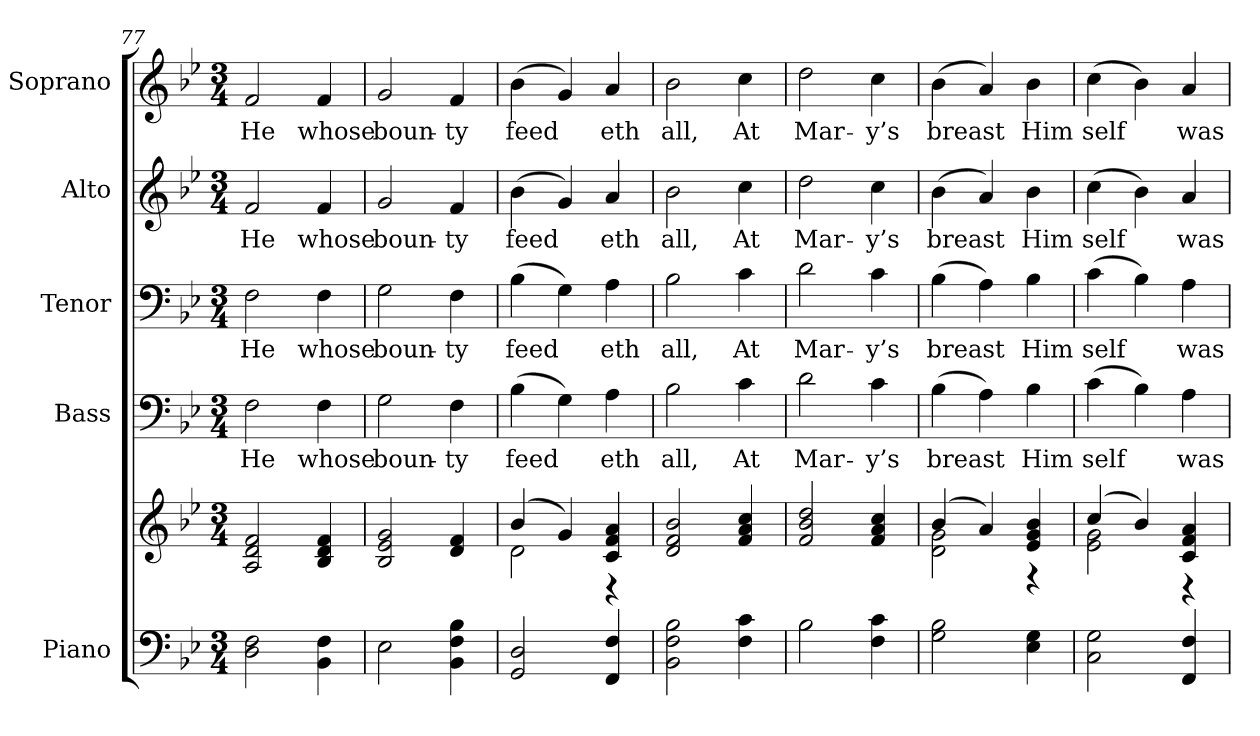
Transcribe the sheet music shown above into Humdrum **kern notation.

**kern	**kern	**kern	**text	**kern	**text	**kern	**text	**kern	**text
*part5	*part5	*part4	*part4	*part3	*part3	*part2	*part2	*part1	*part1
*staff6	*staff5	*staff4	*staff4	*staff3	*staff3	*staff2	*staff2	*staff1	*staff1
*I"Piano	*	*I"Bass	*	*I"Tenor	*	*I"Alto	*	*I"Soprano	*
*I'Pno.	*	*I'B.	*	*I'T.	*	*I'A.	*	*I'S.	*
*clefF4	*clefG2	*clefF4	*	*clefF4	*	*clefG2	*	*clefG2	*
*k[b-e-]	*k[b-e-]	*k[b-e-]	*	*k[b-e-]	*	*k[b-e-]	*	*k[b-e-]	*
*B-:	*B-:	*B-:	*	*B-:	*	*B-:	*	*B-:	*
*M3/4	*M3/4	*M3/4	*	*M3/4	*	*M3/4	*	*M3/4	*
=77	=77	=77	=77	=77	=77	=77	=77	=77	=77
!	!	!	!LO:LY:b:color=#000000	!	!	!	!	!	!
!	!	!	!	!	!LO:LY:b:color=#000000	!	!	!	!
!	!	!	!	!	!	!	!LO:LY:b:color=#000000	!	!
!	!	!	!	!	!	!	!	!	!LO:LY:b:color=#000000
2Di\ 2Fi	2Ai/ 2di 2fi	2Fi\	He	2Fi\	He	2fi/	He	2fi/	He
!	!	!	!LO:LY:b:color=#000000	!	!	!	!	!	!
!	!	!	!	!	!LO:LY:b:color=#000000	!	!	!	!
!	!	!	!	!	!	!	!LO:LY:b:color=#000000	!	!
!	!	!	!	!	!	!	!	!	!LO:LY:b:color=#000000
4BB-i\ 4Fi	4B-i/ 4di 4fi	4Fi\	whose	4Fi\	whose	4fi/	whose	4fi/	whose
=78	=78	=78	=78	=78	=78	=78	=78	=78	=78
!	!	!	!LO:LY:b:color=#000000	!	!	!	!	!	!
!	!	!	!	!	!LO:LY:b:color=#000000	!	!	!	!
!	!	!	!	!	!	!	!LO:LY:b:color=#000000	!	!
!	!	!	!	!	!	!	!	!	!LO:LY:b:color=#000000
2E-i\	2B-i/ 2e-i 2gi	2Gi\	boun-	2Gi\	boun-	2gi/	boun-	2gi/	boun-
!	!	!	!LO:LY:b:color=#000000	!	!	!	!	!	!
!	!	!	!	!	!LO:LY:b:color=#000000	!	!	!	!
!	!	!	!	!	!	!	!LO:LY:b:color=#000000	!	!
!	!	!	!	!	!	!	!	!	!LO:LY:b:color=#000000
4BB-i\ 4Fi 4B-i	4di/ 4fi	4Fi\	-ty	4Fi\	-ty	4fi/	-ty	4fi/	-ty
!!LO:PB:g=z
=79	=79	=79	=79	=79	=79	=79	=79	=79	=79
*	*^	*	*	*	*	*	*	*	*
!	!	!	!	!LO:LY:b:color=#000000	!	!	!	!	!	!
!	!	!	!	!	!	!LO:LY:b:color=#000000	!	!	!	!
!	!	!	!	!	!	!	!	!LO:LY:b:color=#000000	!	!
!	!	!	!	!	!	!	!	!	!	!LO:LY:b:color=#000000
2GGi/ 2Di	(4b-i/	2di\	(4B-i\	feed	(4B-i\	feed	(4b-i\	feed	(4b-i\	feed
.	4gi/)	.	4Gi\)	.	4Gi\)	.	4gi/)	.	4gi/)	.
!	!	!	!	!LO:LY:b:color=#000000	!	!	!	!	!	!
!	!	!	!	!	!	!LO:LY:b:color=#000000	!	!	!	!
!	!	!	!	!	!	!	!	!LO:LY:b:color=#000000	!	!
!	!	!	!	!	!	!	!	!	!	!LO:LY:b:color=#000000
4FFi/ 4Fi	4ci/ 4fi 4ai	4r	4Ai\	eth	4Ai\	eth	4ai/	eth	4ai/	eth
*	*v	*v	*	*	*	*	*	*	*	*
=80	=80	=80	=80	=80	=80	=80	=80	=80	=80
*	*^	*	*	*	*	*	*	*	*
!	!	!	!	!LO:LY:b:color=#000000	!	!	!	!	!	!
*	*v	*v	*	*	*	*	*	*	*	*
*	*^	*	*	*	*	*	*	*	*
!	!	!	!	!	!	!LO:LY:b:color=#000000	!	!	!	!
*	*v	*v	*	*	*	*	*	*	*	*
*	*^	*	*	*	*	*	*	*	*
!	!	!	!	!	!	!	!	!LO:LY:b:color=#000000	!	!
*	*v	*v	*	*	*	*	*	*	*	*
*	*^	*	*	*	*	*	*	*	*
!	!	!	!	!	!	!	!	!	!	!LO:LY:b:color=#000000
*	*v	*v	*	*	*	*	*	*	*	*
2BB-i\ 2Fi 2B-i	2di/ 2fi 2b-i	2B-i\	all,	2B-i\	all,	2b-i\	all,	2b-i\	all,
!	!	!	!LO:LY:b:color=#000000	!	!	!	!	!	!
!	!	!	!	!	!LO:LY:b:color=#000000	!	!	!	!
!	!	!	!	!	!	!	!LO:LY:b:color=#000000	!	!
!	!	!	!	!	!	!	!	!	!LO:LY:b:color=#000000
4Fi\ 4ci	4fi/ 4ai 4cci	4ci\	At	4ci\	At	4cci\	At	4cci\	At
=81	=81	=81	=81	=81	=81	=81	=81	=81	=81
!	!	!	!LO:LY:b:color=#000000	!	!	!	!	!	!
!	!	!	!	!	!LO:LY:b:color=#000000	!	!	!	!
!	!	!	!	!	!	!	!LO:LY:b:color=#000000	!	!
!	!	!	!	!	!	!	!	!	!LO:LY:b:color=#000000
2B-i\	2fi/ 2b-i 2ddi	2di\	Mar-	2di\	Mar-	2ddi\	Mar-	2ddi\	Mar-
!	!	!	!LO:LY:b:color=#000000	!	!	!	!	!	!
!	!	!	!	!	!LO:LY:b:color=#000000	!	!	!	!
!	!	!	!	!	!	!	!LO:LY:b:color=#000000	!	!
!	!	!	!	!	!	!	!	!	!LO:LY:b:color=#000000
4Fi\ 4ci	4fi/ 4ai 4cci	4ci\	-y’s	4ci\	-y’s	4cci\	-y’s	4cci\	-y’s
!!LO:PB:g=z
=82	=82	=82	=82	=82	=82	=82	=82	=82	=82
*	*^	*	*	*	*	*	*	*	*
!	!	!	!	!LO:LY:b:color=#000000	!	!	!	!	!	!
!	!	!	!	!	!	!LO:LY:b:color=#000000	!	!	!	!
!	!	!	!	!	!	!	!	!LO:LY:b:color=#000000	!	!
!	!	!	!	!	!	!	!	!	!	!LO:LY:b:color=#000000
2Gi\ 2B-i	(4b-i/	2di\ 2gi	(4B-i\	breast	(4B-i\	breast	(4b-i\	breast	(4b-i\	breast
.	4ai/)	.	4Ai\)	.	4Ai\)	.	4ai/)	.	4ai/)	.
!	!	!	!	!LO:LY:b:color=#000000	!	!	!	!	!	!
!	!	!	!	!	!	!LO:LY:b:color=#000000	!	!	!	!
!	!	!	!	!	!	!	!	!LO:LY:b:color=#000000	!	!
!	!	!	!	!	!	!	!	!	!	!LO:LY:b:color=#000000
4E-i\ 4Gi	4e-i/ 4gi 4b-i	4r	4B-i\	Him	4B-i\	Him	4b-i\	Him	4b-i\	Him
=83	=83	=83	=83	=83	=83	=83	=83	=83	=83	=83
!	!	!	!	!LO:LY:b:color=#000000	!	!	!	!	!	!
!	!	!	!	!	!	!LO:LY:b:color=#000000	!	!	!	!
!	!	!	!	!	!	!	!	!LO:LY:b:color=#000000	!	!
!	!	!	!	!	!	!	!	!	!	!LO:LY:b:color=#000000
2Ci\ 2Gi	(4cci/	2e-i\ 2gi	(4ci\	self	(4ci\	self	(4cci\	self	(4cci\	self
.	4b-i/)	.	4B-i\)	.	4B-i\)	.	4b-i\)	.	4b-i\)	.
!	!	!	!	!LO:LY:b:color=#000000	!	!	!	!	!	!
!	!	!	!	!	!	!LO:LY:b:color=#000000	!	!	!	!
!	!	!	!	!	!	!	!	!LO:LY:b:color=#000000	!	!
!	!	!	!	!	!	!	!	!	!	!LO:LY:b:color=#000000
4FFi/ 4Fi	4ci/ 4fi 4ai	4r	4Ai\	was	4Ai\	was	4ai/	was	4ai/	was
*	*v	*v	*	*	*	*	*	*	*	*
=	=	=	=	=	=	=	=	=	=
*-	*-	*-	*-	*-	*-	*-	*-	*-	*-
